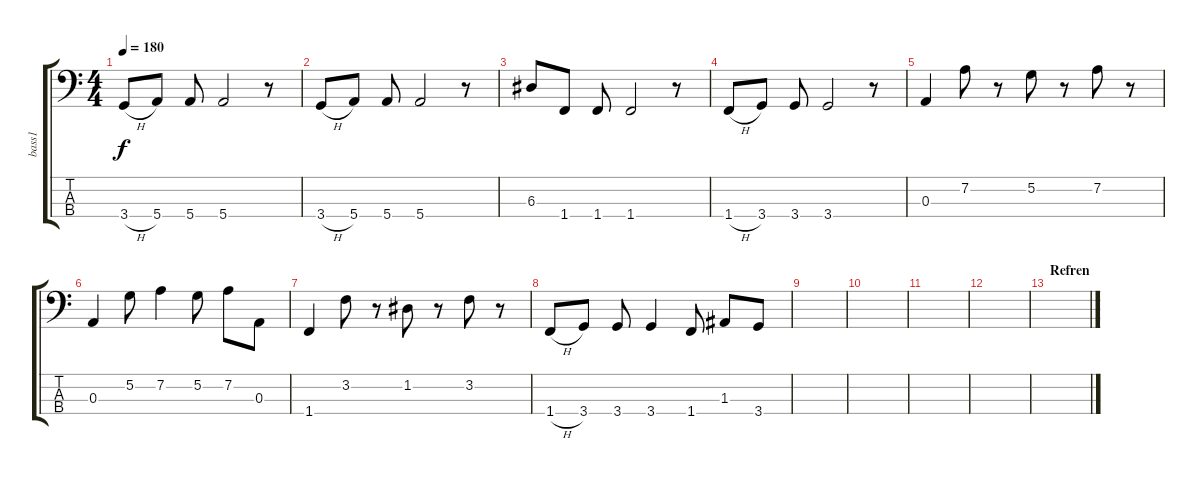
\track ("bass1" "bass1") {instrument electricbassfinger}
\staff {score tabs}
\tuning (G2 D2 A1 E1) {hide}
\ts (4 4)
\tempo 180
\clef f4
\ks c
3.4{h}.8{dy f} 5.4.8 5.4.8 5.4.2 r.8 |
3.4{h}.8 5.4.8 5.4.8 5.4.2 r.8 |
6.3.8 1.4.8 1.4.8 1.4.2 r.8 |
1.4{h}.8 3.4.8 3.4.8 3.4.2 r.8 |
0.3.4 7.2.8 r.8 5.2.8 r.8 7.2.8 r.8 |
0.3.4 5.2.8 7.2.4 5.2.8 7.2.8 0.3.8 |
1.4.4 3.2.8 r.8 1.2.8 r.8 3.2.8 r.8 |
1.4{h}.8 3.4.8 3.4.8 3.4.4 1.4.8 1.3.8 3.4.8 |
|
|
|
|
\section ("" "Refren")
